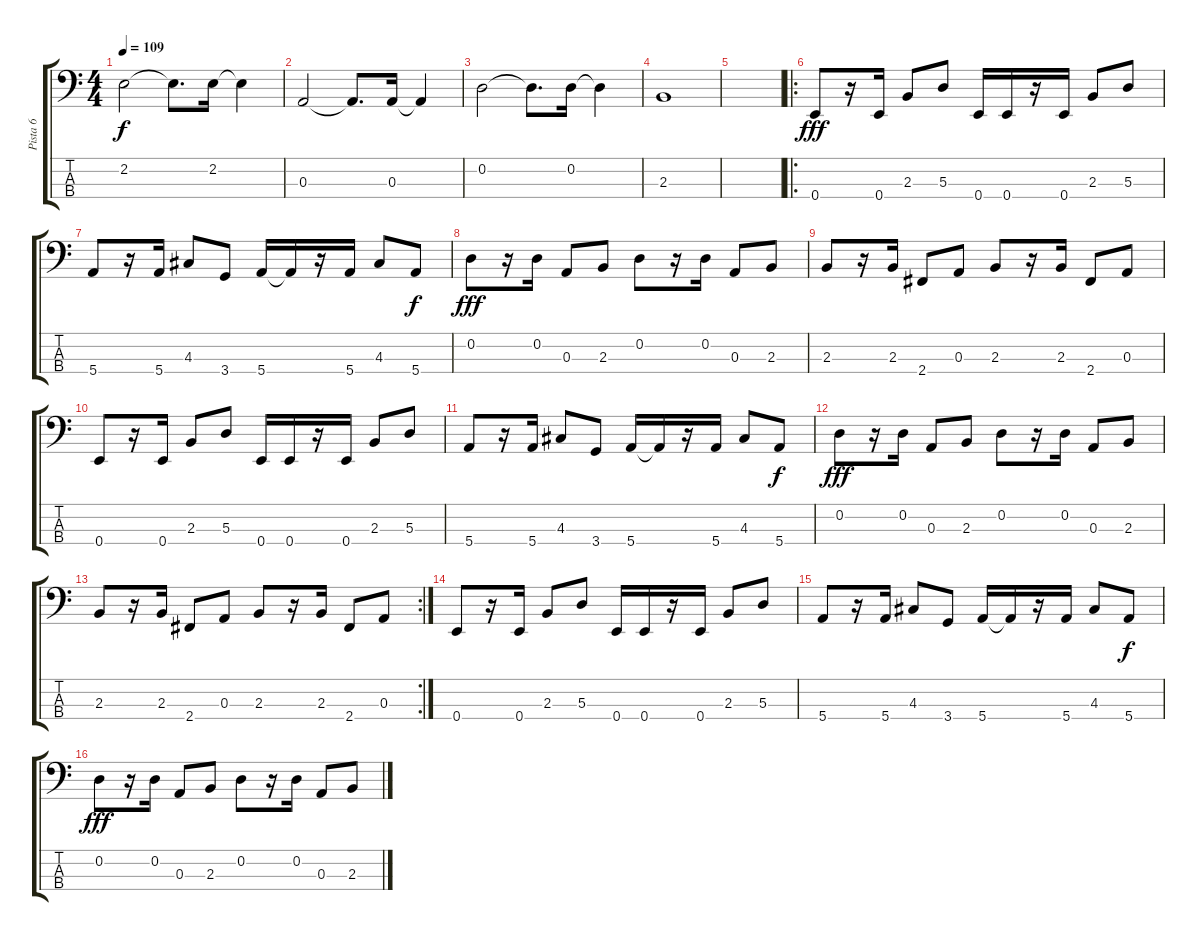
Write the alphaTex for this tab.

\track ("Pista 6" "Pista 6") {instrument electricbassfinger}
\staff {score tabs}
\tuning (G2 D2 A1 E1) {hide}
\ts (4 4)
\tempo 109
\clef f4
\ks c
2.2.2{dy f} 2.2{t}.8{d} 2.2.16 2.2{t}.4 |
0.3.2 0.3{t}.8{d} 0.3.16 0.3{t}.4 |
0.2.2 0.2{t}.8{d} 0.2.16 0.2{t}.4 |
2.3.1 |
|
\ro
0.4.8{dy fff} r.16 0.4.16 2.3.8 5.3.8 0.4.16 0.4.16 r.16 0.4.16 2.3.8 5.3.8 |
5.4.8 r.16 5.4.16 4.3.8 3.4.8 5.4.16 5.4{t}.16 r.16 5.4.16 4.3.8 5.4.8{dy f} |
0.2.8{dy fff} r.16 0.2.16 0.3.8 2.3.8 0.2.8 r.16 0.2.16 0.3.8 2.3.8 |
2.3.8 r.16 2.3.16 2.4.8 0.3.8 2.3.8 r.16 2.3.16 2.4.8 0.3.8 |
0.4.8 r.16 0.4.16 2.3.8 5.3.8 0.4.16 0.4.16 r.16 0.4.16 2.3.8 5.3.8 |
5.4.8 r.16 5.4.16 4.3.8 3.4.8 5.4.16 5.4{t}.16 r.16 5.4.16 4.3.8 5.4.8{dy f} |
0.2.8{dy fff} r.16 0.2.16 0.3.8 2.3.8 0.2.8 r.16 0.2.16 0.3.8 2.3.8 |
\rc 2
2.3.8 r.16 2.3.16 2.4.8 0.3.8 2.3.8 r.16 2.3.16 2.4.8 0.3.8 |
0.4.8 r.16 0.4.16 2.3.8 5.3.8 0.4.16 0.4.16 r.16 0.4.16 2.3.8 5.3.8 |
5.4.8 r.16 5.4.16 4.3.8 3.4.8 5.4.16 5.4{t}.16 r.16 5.4.16 4.3.8 5.4.8{dy f} |
0.2.8{dy fff} r.16 0.2.16 0.3.8 2.3.8 0.2.8 r.16 0.2.16 0.3.8 2.3.8
